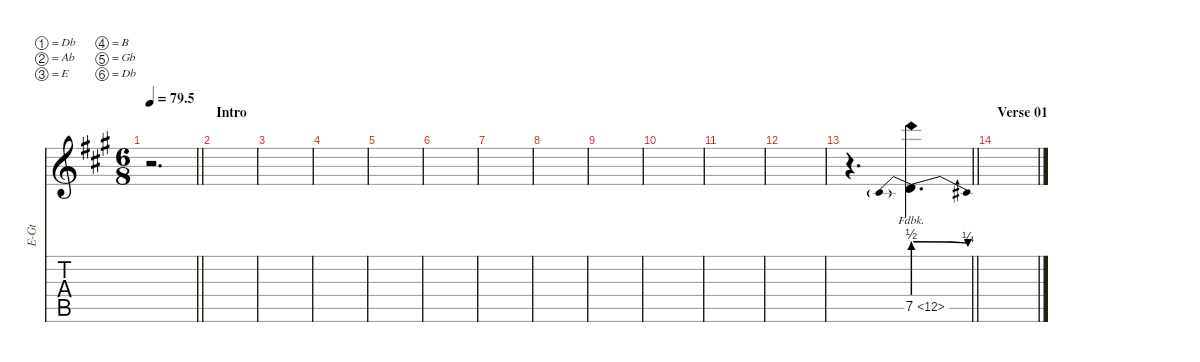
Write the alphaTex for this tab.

\defaultSystemsLayout 4
\hideDynamics
\bracketExtendMode nobrackets
\otherSystemsTrackNameOrientation horizontal
\track ("Guitar4" "E-Gt") {instrument overdrivenguitar}
\staff {score tabs}
\tuning (Db4 Ab3 E3 B2 Gb2 Db2)
\ts (6 8)
\tempo
79.5
\accidentals auto
\clef g2
\ottava regular
\simile none
\scale
0.487395
\barLineRight lightlight
\ks a
r.2{d dy f instrument overdrivenguitar beam Down} |
\section ("" "Intro")
\scale
0.256303 |
\scale
0.256303 |
\scale
0.333333 |
\scale
0.333333 |
\scale
0.333333 |
\scale
0.333333 |
\scale
0.333333 |
\scale
0.333333 |
\scale
0.333333 |
\scale
0.333333 |
\scale
0.333333 |
\scale
0.333333
\barLineRight lightlight
r.4{d beam Down} 7.5{be (prebendrelease 0 2 59.4 1) fh 5}.4{d beam Down} |
\section ("" "Verse 01")
\scale
0.333333 |
\scale
0.333333 |
\scale
0.333333
